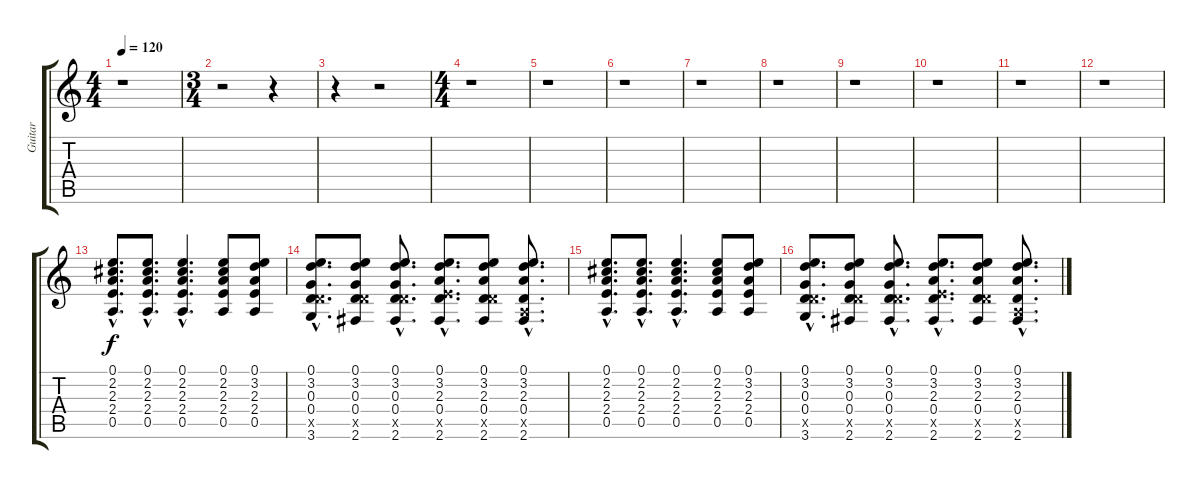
\track ("Guitar" "Guitar") {instrument acousticguitarsteel}
\staff {score tabs}
\tuning (E4 B3 G3 D3 A2 E2) {hide}
\ts (4 4)
\tempo 120
\clef g2
\ks c
r.1{dy f instrument acousticguitarsteel} |
\ts (3 4)
r.2 r.4 |
r.4 r.2 |
\ts (4 4)
r.1 |
r.1 |
r.1 |
r.1 |
r.1 |
r.1 |
r.1 |
r.1 |
r.1 |
(0.1{hac} 2.2{hac} 2.3{hac} 2.4{hac} 0.5{hac}).8{d} (0.1{hac} 2.2{hac} 2.3{hac} 2.4{hac} 0.5{hac}).8{d} (0.1{hac} 2.2{hac} 2.3{hac} 2.4{hac} 0.5{hac}).4{d} (0.1 2.2 2.3 2.4 0.5).8 (0.1 3.2 2.3 2.4 0.5).8 |
(0.1{hac} 3.2{hac} 0.3{hac} 0.4{hac} 5.5{hac x} 3.6{hac}).8{d} (0.1 3.2 0.3 0.4 5.5{x} 2.6).8 (0.1{hac} 3.2{hac} 0.3{hac} 0.4{hac} 5.5{hac x} 2.6{hac}).8{d} (0.1{hac} 3.2{hac} 2.3{hac} 0.4{hac} 7.5{hac x} 2.6{hac}).8{d} (0.1 3.2 2.3 0.4 5.5{x} 2.6).8 (0.1{hac} 3.2{hac} 2.3{hac} 0.4{hac} 0.5{hac x} 2.6{hac}).8{d} |
(0.1{hac} 2.2{hac} 2.3{hac} 2.4{hac} 0.5{hac}).8{d} (0.1{hac} 2.2{hac} 2.3{hac} 2.4{hac} 0.5{hac}).8{d} (0.1{hac} 2.2{hac} 2.3{hac} 2.4{hac} 0.5{hac}).4{d} (0.1 2.2 2.3 2.4 0.5).8 (0.1 3.2 2.3 2.4 0.5).8 |
(0.1{hac} 3.2{hac} 0.3{hac} 0.4{hac} 5.5{hac x} 3.6{hac}).8{d} (0.1 3.2 0.3 0.4 5.5{x} 2.6).8 (0.1{hac} 3.2{hac} 0.3{hac} 0.4{hac} 5.5{hac x} 2.6{hac}).8{d} (0.1{hac} 3.2{hac} 2.3{hac} 0.4{hac} 7.5{hac x} 2.6{hac}).8{d} (0.1 3.2 2.3 0.4 5.5{x} 2.6).8 (0.1{hac} 3.2{hac} 2.3{hac} 0.4{hac} 0.5{hac x} 2.6{hac}).8{d}
